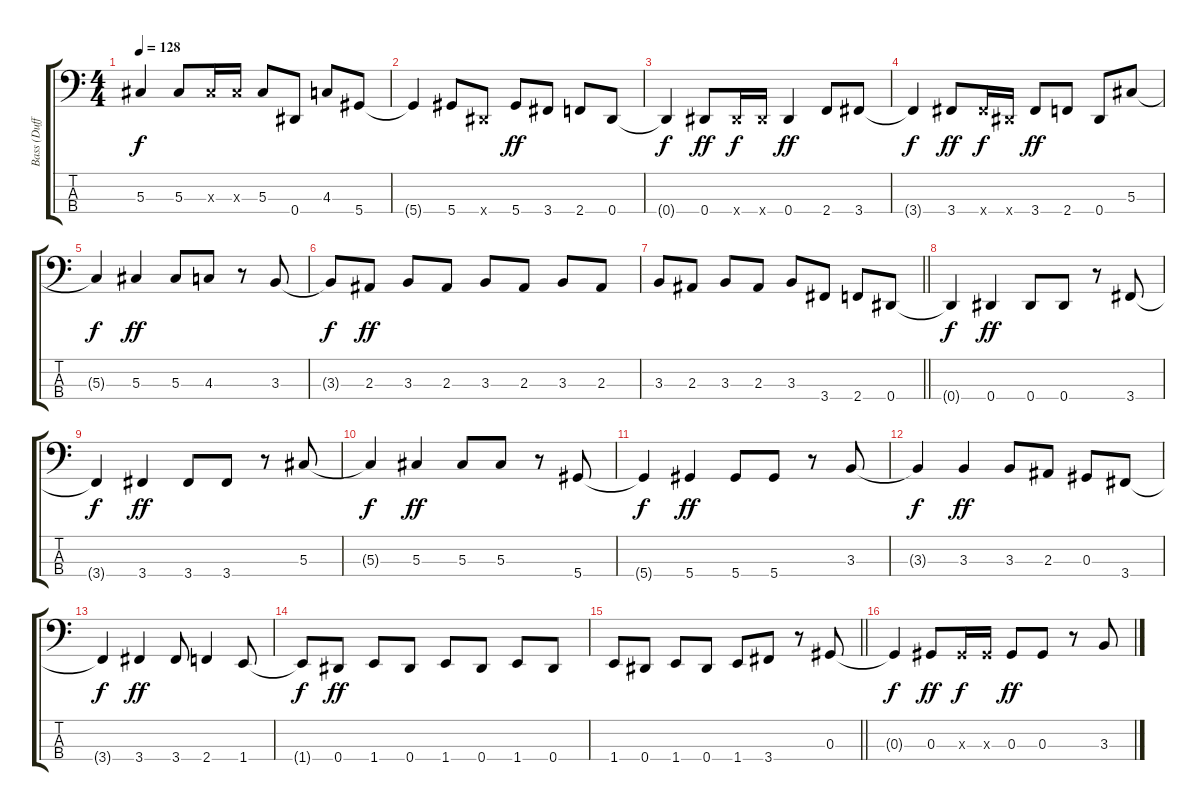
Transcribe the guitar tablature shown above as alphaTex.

\track ("Bass (Duff)" "Bass (Duff") {instrument electricbasspick}
\staff {score tabs}
\tuning (Gb2 Db2 Ab1 Eb1) {hide}
\ts (4 4)
\tempo 128
\clef f4
\ks c
5.3{t}.4{dy f} 5.3.8 5.3{x}.16 5.3{x}.16 5.3.8 0.4.8 4.3.8 5.4.8 |
5.4{t}.4 5.4.8 0.4{x}.8 5.4.8{dy ff} 3.4.8 2.4.8 0.4.8 |
0.4{t}.4{dy f} 0.4.8{dy ff} 0.4{x}.16{dy f} 0.4{x}.16 0.4.4{dy ff} 2.4.8 3.4.8 |
3.4{t}.4{dy f} 3.4.8{dy ff} 3.4{x}.16{dy f} 0.4{x}.16 3.4.8{dy ff} 2.4.8 0.4.8 5.3.8 |
5.3{t}.4{dy f} 5.3.4{dy ff} 5.3.8 4.3.8 r.8 3.3.8 |
3.3{t}.8{dy f} 2.3.8{dy ff} 3.3.8 2.3.8 3.3.8 2.3.8 3.3.8 2.3.8 |
\barLineRight lightlight
3.3.8 2.3.8 3.3.8 2.3.8 3.3.8 3.4.8 2.4.8 0.4.8 |
0.4{t}.4{dy f} 0.4.4{dy ff} 0.4.8 0.4.8 r.8 3.4.8 |
3.4{t}.4{dy f} 3.4.4{dy ff} 3.4.8 3.4.8 r.8 5.3.8 |
5.3{t}.4{dy f} 5.3.4{dy ff} 5.3.8 5.3.8 r.8 5.4.8 |
5.4{t}.4{dy f} 5.4.4{dy ff} 5.4.8 5.4.8 r.8 3.3.8 |
3.3{t}.4{dy f} 3.3.4{dy ff} 3.3.8 2.3.8 0.3.8 3.4.8 |
3.4{t}.4{dy f} 3.4.4{dy ff} 3.4.8 2.4.4 1.4.8 |
1.4{t}.8{dy f} 0.4.8{dy ff} 1.4.8 0.4.8 1.4.8 0.4.8 1.4.8 0.4.8 |
\barLineRight lightlight
1.4.8 0.4.8 1.4.8 0.4.8 1.4.8 3.4.8 r.8 0.3.8 |
0.3{t}.4{dy f} 0.3.8{dy ff} 0.3{x}.16{dy f} 0.3{x}.16 0.3.8{dy ff} 0.3.8 r.8 3.3.8
